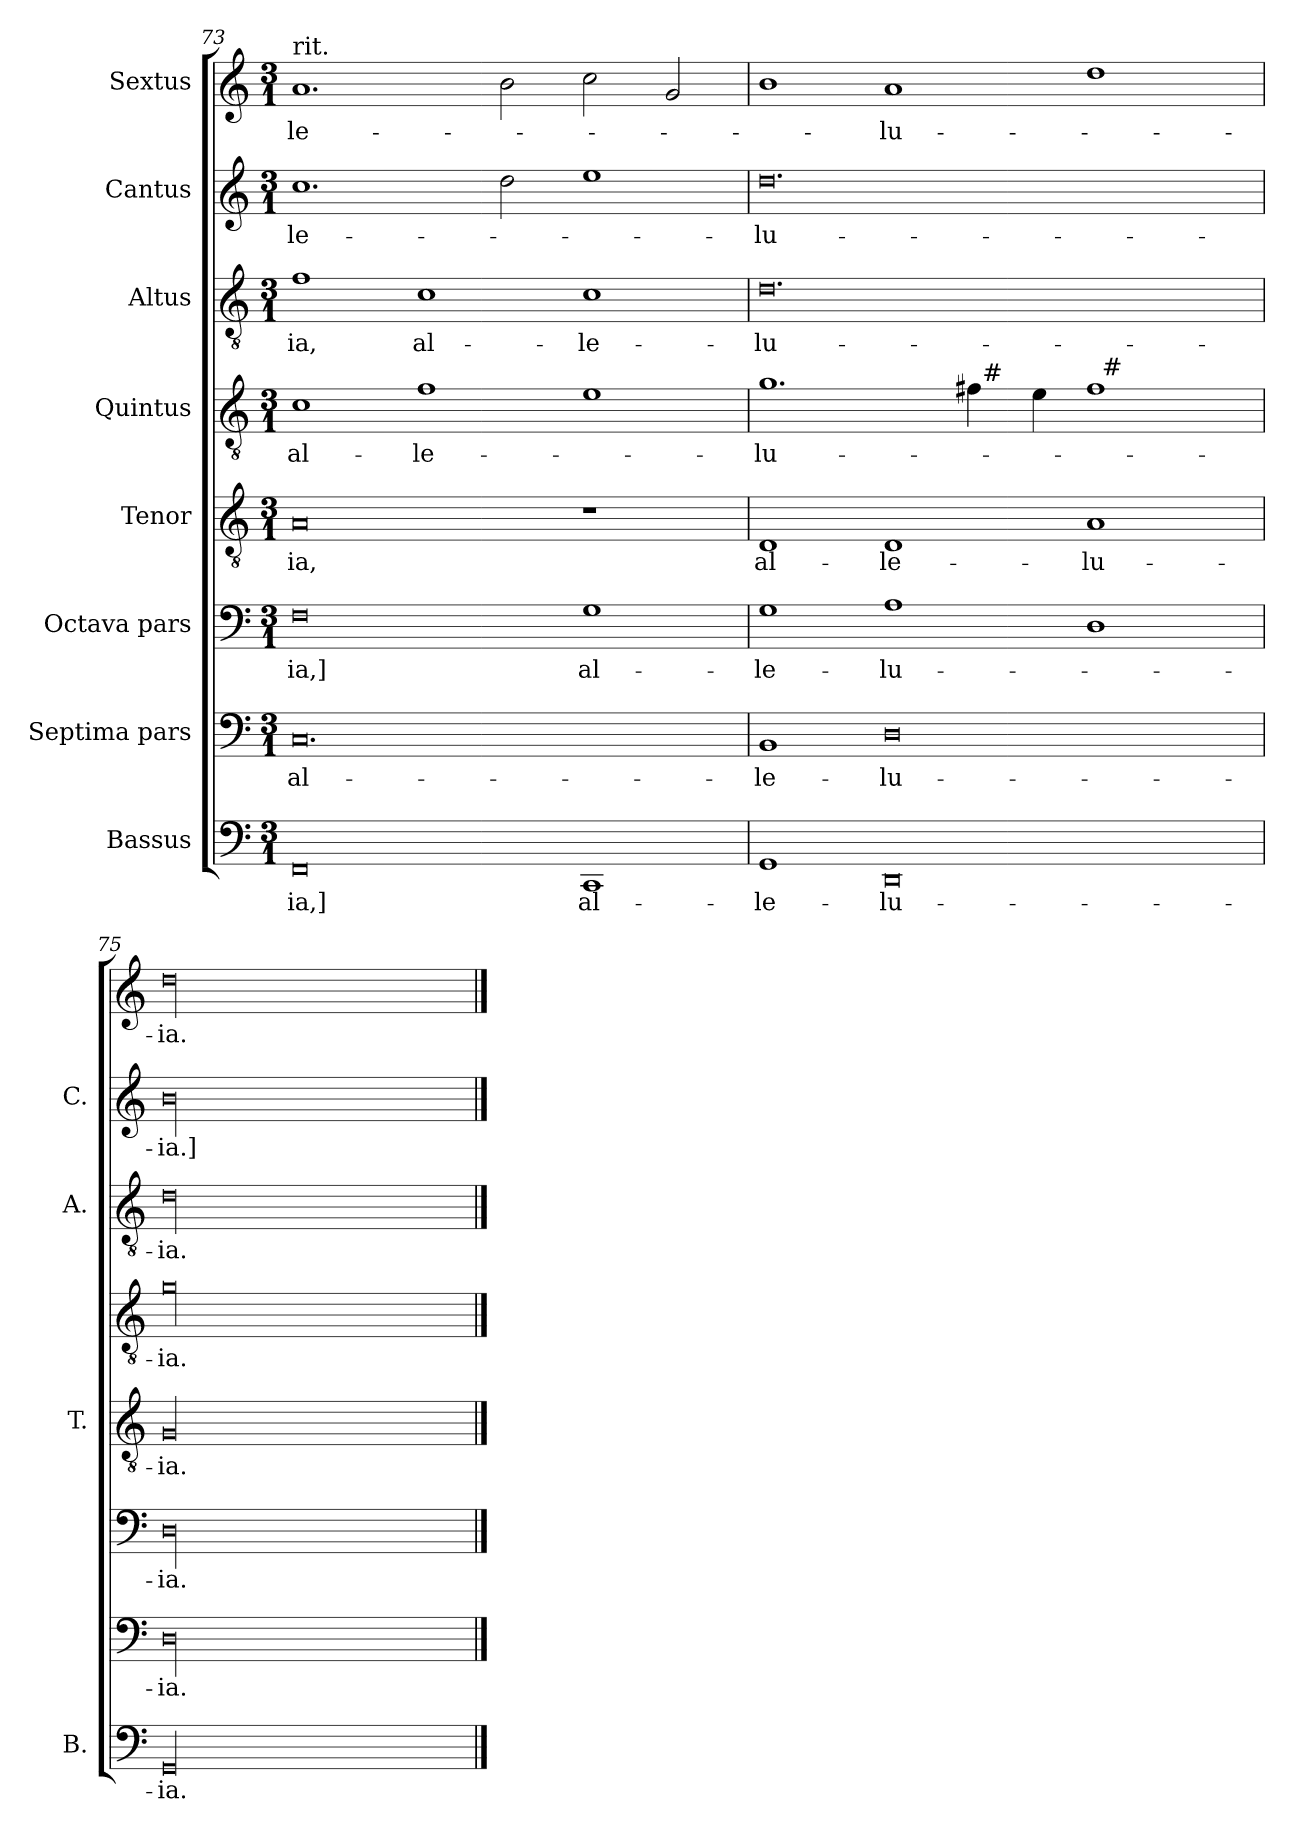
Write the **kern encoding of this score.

**kern	**text	**kern	**text	**kern	**text	**kern	**text	**kern	**text	**kern	**text	**kern	**text	**kern	**text
*part8	*part8	*part7	*part7	*part6	*part6	*part5	*part5	*part4	*part4	*part3	*part3	*part2	*part2	*part1	*part1
*staff8	*staff8	*staff7	*staff7	*staff6	*staff6	*staff5	*staff5	*staff4	*staff4	*staff3	*staff3	*staff2	*staff2	*staff1	*staff1
*I"Bassus	*	*I"Septima pars	*	*I"Octava pars	*	*I"Tenor	*	*I"Quintus	*	*I"Altus	*	*I"Cantus	*	*I"Sextus	*
*I'B.	*	*	*	*	*	*I'T.	*	*	*	*I'A.	*	*I'C.	*	*	*
*clefF4	*	*clefF4	*	*clefF4	*	*clefGv2	*	*clefGv2	*	*clefGv2	*	*clefG2	*	*clefG2	*
*	*	*	*	*	*	*ITrd7c12	*	*ITrd7c12	*	*ITrd7c12	*	*	*	*	*
*k[]	*	*k[]	*	*k[]	*	*k[]	*	*k[]	*	*k[]	*	*k[]	*	*k[]	*
*C:	*	*C:	*	*C:	*	*C:	*	*C:	*	*C:	*	*C:	*	*C:	*
*M3/1	*	*M3/1	*	*M3/1	*	*M3/1	*	*M3/1	*	*M3/1	*	*M3/1	*	*M3/1	*
=73	=73	=73	=73	=73	=73	=73	=73	=73	=73	=73	=73	=73	=73	=73	=73
!	!	!	!	!	!	!	!	!	!	!	!	!	!	!LO:TX:a:t=rit.	!
!	!LO:LY:b	!	!LO:LY:b	!	!LO:LY:b	!	!LO:LY:b	!	!LO:LY:b	!	!LO:LY:b	!	!LO:LY:b	!	!LO:LY:b
0FF	-ia,]	0.C	al-	0F	-ia,]	0AA	-ia,	1C	al-	1F	-ia,	1.cc	-le-	1.a	-le-
!	!	!	!	!	!	!	!	!	!LO:LY:b	!	!LO:LY:b	!	!	!	!
.	.	.	.	.	.	.	.	1F	-le-	1C	al-	.	.	.	.
.	.	.	.	.	.	.	.	.	.	.	.	2dd\	.	2b\	.
!	!LO:LY:b	!	!	!	!LO:LY:b	!	!	!	!	!	!LO:LY:b	!	!	!	!
1CC	al-	.	.	1G	al-	1r	.	1E	.	1C	-le-	1ee	.	2cc\	.
.	.	.	.	.	.	.	.	.	.	.	.	.	.	2g/	.
=74	=74	=74	=74	=74	=74	=74	=74	=74	=74	=74	=74	=74	=74	=74	=74
!	!LO:LY:b	!	!LO:LY:b	!	!LO:LY:b	!	!LO:LY:b	!	!LO:LY:b	!	!LO:LY:b	!	!LO:LY:b	!	!
*	*	*	*	*	*	*	*	*^	*	*	*	*	*	*	*
*	*	*	*	*	*	*	*	*	*^	*	*	*	*	*	*	*
1GG	-le-	1BB	-le-	1G	-le-	1DD	al-	1.G	1ryy	1ryy	-lu-	0.D	-lu-	0.dd	-lu-	1b	.
!	!LO:LY:b	!	!LO:LY:b	!	!LO:LY:b	!	!LO:LY:b	!	!	!	!	!	!	!	!	!	!LO:LY:b
0DD	-lu-	0D	-lu-	1A	-lu-	1DD	-le-	.	2ryy	1ryy	.	.	.	.	.	1a	-lu-
.	.	.	.	.	.	.	.	4F#\	32ryy	.	.	.	.	.	.	.	.
!	!	!	!	!	!	!	!	!	!LO:TX:a:t=#	!	!	!	!	!	!	!	!
.	.	.	.	.	.	.	.	.	1ryy	.	.	.	.	.	.	.	.
.	.	.	.	.	.	.	.	4E\	.	.	.	.	.	.	.	.	.
!	!	!	!	!	!	!	!LO:LY:b	!	!	!	!	!	!	!	!	!	!
.	.	.	.	1D	.	1AA	-lu-	1F#	.	32ryy	.	.	.	.	.	1dd	.
!	!	!	!	!	!	!	!	!	!	!LO:TX:a:t=#	!	!	!	!	!	!	!
.	.	.	.	.	.	.	.	.	.	2ryy	.	.	.	.	.	.	.
.	.	.	.	.	.	.	.	.	4...ryy	4...ryy	.	.	.	.	.	.	.
=75	=75	=75	=75	=75	=75	=75	=75	=75	=75	=75	=75	=75	=75	=75	=75	=75	=75
!	!LO:LY:b	!	!LO:LY:b	!	!LO:LY:b	!	!LO:LY:b	!	!	!	!LO:LY:b	!	!LO:LY:b	!	!LO:LY:b	!	!LO:LY:b
*	*	*	*	*	*	*	*	*v	*v	*v	*	*	*	*	*	*	*
00GG	-ia.	00D	-ia.	00D	-ia.	00GG	-ia.	00G	-ia.	00D	-ia.	00b	-ia.]	00dd	-ia.
==	==	==	==	==	==	==	==	==	==	==	==	==	==	==	==
*-	*-	*-	*-	*-	*-	*-	*-	*-	*-	*-	*-	*-	*-	*-	*-
